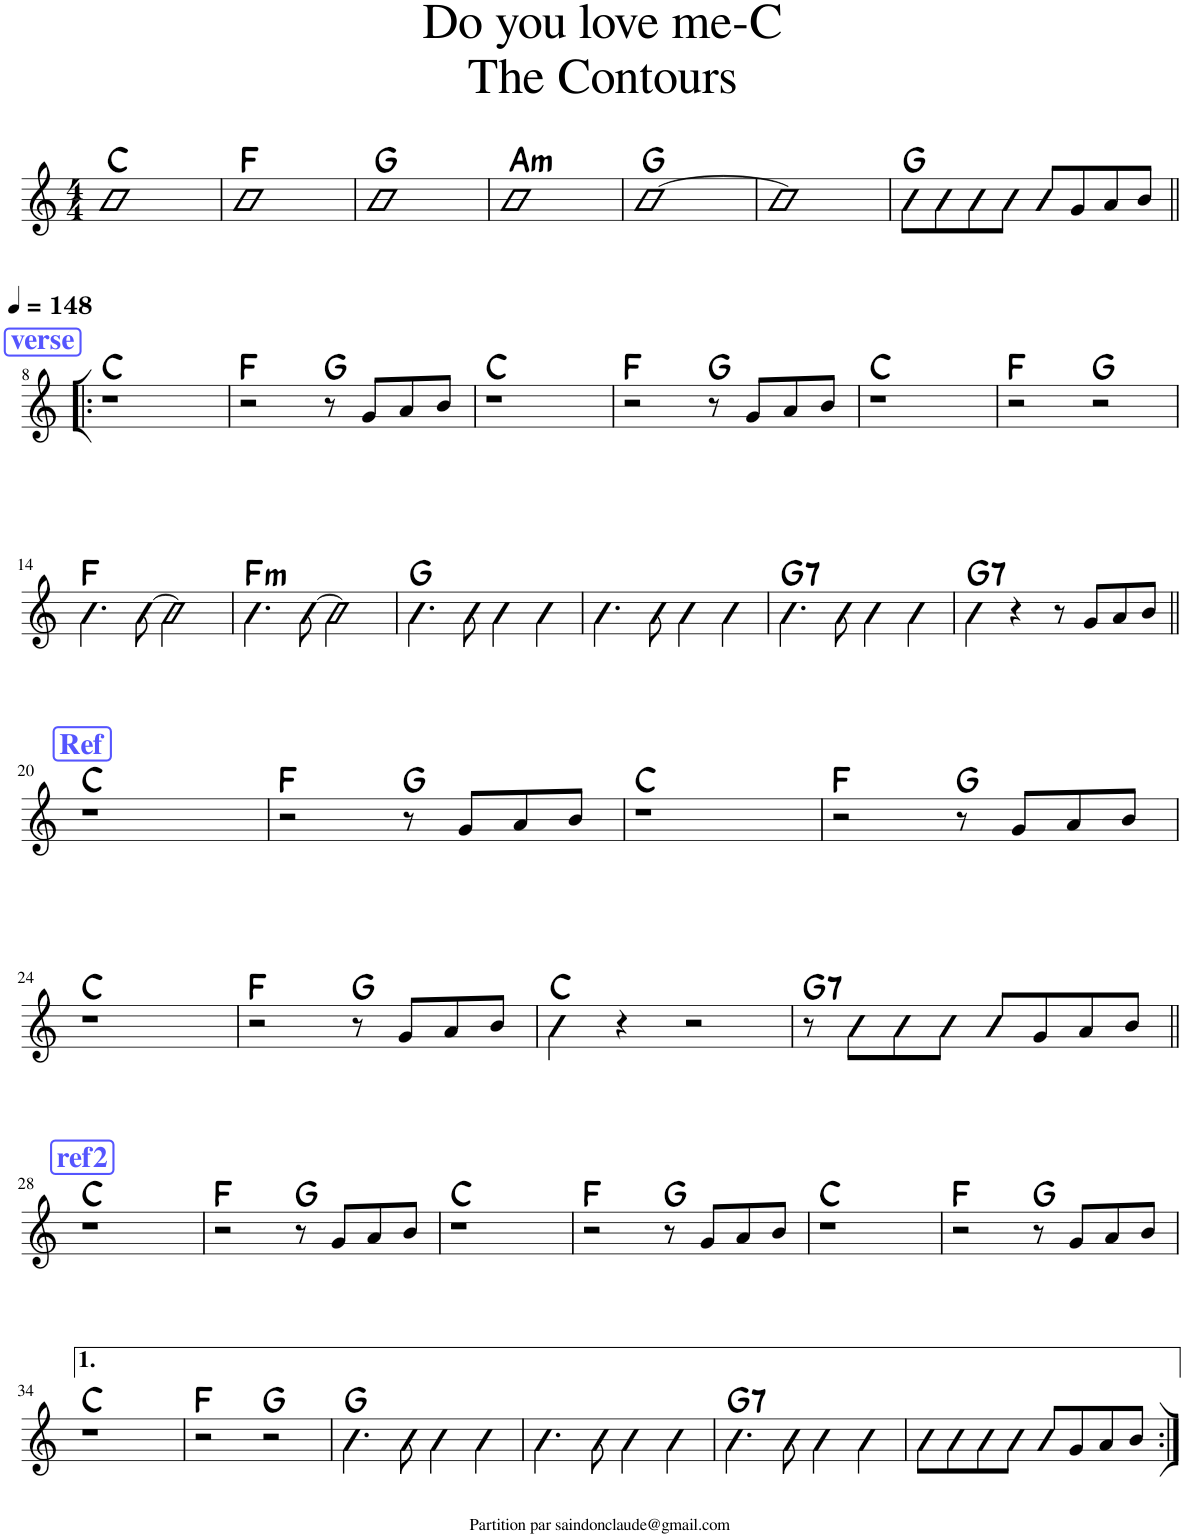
**kern	**harte
*part1	*part1
*staff1	*
*I"Guitare	*
*I'Guit.	*
*clefG2	*
*Trd7c12	*
*k[]	*
*M4/4	*
=1	=1
1c	C:maj
=2	=2
1F	F:maj
=3	=3
1G	G:maj
=4	=4
!	!LO:H:kt=m
1A	A:min
=5	=5
[1G	G:maj
=6	=6
1G]	.
=7	=7
8G\L	G:maj
8G\	.
8G\	.
8G\J	.
8G/L	.
8g/	.
8a/	.
8b/J	.
!!LO:LB:g=z
=8!|:	=8!|:
!!LO:REH:place=s1:a:B:cj:color=#5555FF:fs=14:t=verse
*MM148	*
1r	C:maj
=9	=9
2r	F:maj
8r	G:maj
8g/L	.
8a/	.
8b/J	.
=10	=10
1r	C:maj
=11	=11
2r	F:maj
8r	G:maj
8g/L	.
8a/	.
8b/J	.
=12	=12
1r	C:maj
=13	=13
2r	F:maj
2r	G:maj
!!LO:LB:g=z
=14	=14
4.F\	F:maj
[8A\	.
2A\]	.
=15	=15
!	!LO:H:kt=m
4.F\	F:min
[8An\	.
2A\]	.
=16	=16
4.G\	G:maj
8G\	.
4G\	.
4G\	.
=17	=17
4.G\	.
8G\	.
4G\	.
4G\	.
=18	=18
!	!LO:H:kt=7
4.G\	G:7
8G\	.
4G\	.
4G\	.
=19	=19
!	!LO:H:kt=7
4G\	G:7
4r	.
8r	.
8g/L	.
8a/	.
8b/J	.
!!LO:LB:g=z
!!LO:REH:place=s1:a:B:cj:color=#5555FF:fs=14:t=Ref
=20||	=20||
1r	C:maj
=21	=21
2r	F:maj
8r	G:maj
8g/L	.
8a/	.
8b/J	.
=22	=22
1r	C:maj
=23	=23
2r	F:maj
8r	G:maj
8g/L	.
8a/	.
8b/J	.
!!LO:LB:g=z
=24	=24
1r	C:maj
=25	=25
2r	F:maj
8r	G:maj
8g/L	.
8a/	.
8b/J	.
=26	=26
4c\	C:maj
4r	.
2r	.
=27	=27
!	!LO:H:kt=7
8r	G:7
8G\L	.
8G\	.
8G\J	.
8G/L	.
8g/	.
8a/	.
8b/J	.
!!LO:LB:g=z
!!LO:REH:place=s1:a:B:cj:color=#5555FF:fs=14:t=ref2
=28||	=28||
1r	C:maj
=29	=29
2r	F:maj
8r	G:maj
8g/L	.
8a/	.
8b/J	.
=30	=30
1r	C:maj
=31	=31
2r	F:maj
8r	G:maj
8g/L	.
8a/	.
8b/J	.
=32	=32
1r	C:maj
=33	=33
2r	F:maj
8r	G:maj
8g/L	.
8a/	.
8b/J	.
!!LO:LB:g=z
=34	=34
1r	C:maj
=35	=35
2r	F:maj
2r	G:maj
=36	=36
4.G\	G:maj
8G\	.
4G\	.
4G\	.
=37	=37
4.G\	.
8G\	.
4G\	.
4G\	.
=38	=38
!	!LO:H:kt=7
4.G\	G:7
8G\	.
4G\	.
4G\	.
=39	=39
8G\L	.
8G\	.
8G\	.
8G\J	.
8G/L	.
8g/	.
8a/	.
8b/J	.
=:|!	=:|!
*-	*-
